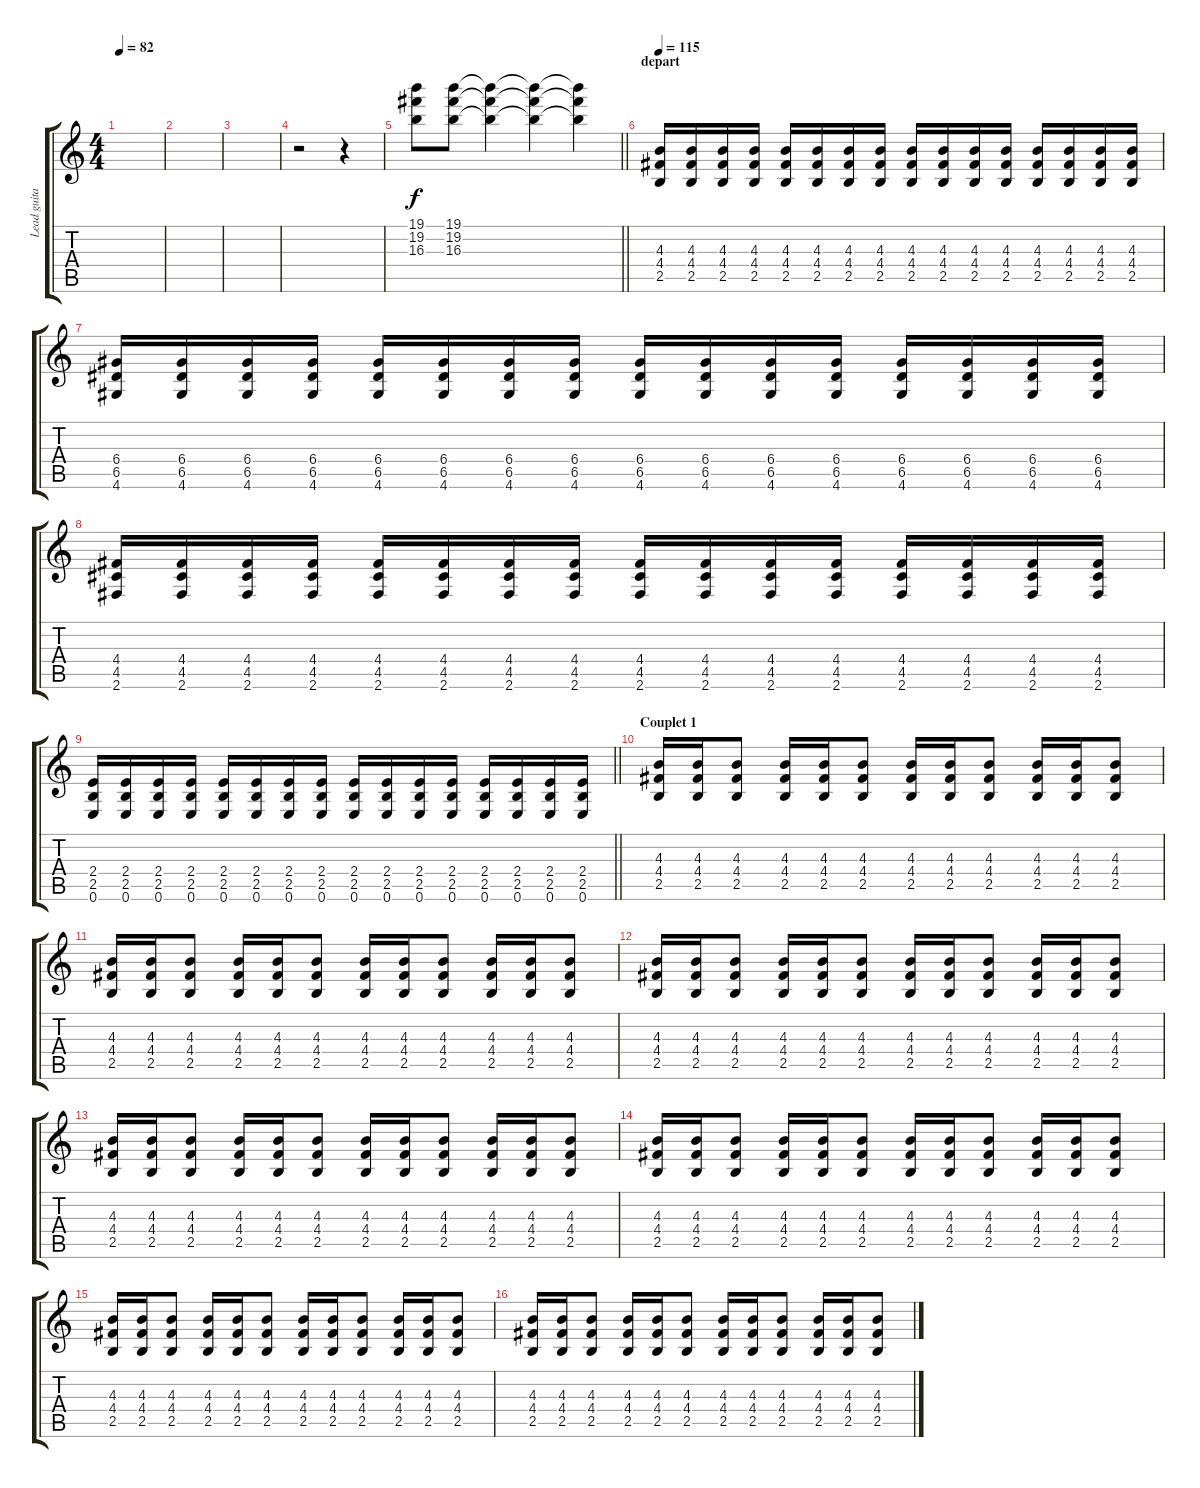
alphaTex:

\track ("Lead guitare (Deryck)" "Lead guita") {instrument overdrivenguitar}
\staff {score tabs}
\tuning (E4 B3 G3 D3 A2 E2) {hide}
\ts (4 4)
\tempo 82
\clef g2
\ks c
|
|
|
r.2{volume 0} r.4 |
\barLineRight lightlight
(19.1 19.2 16.3).8{volume 0} (19.1 19.2 16.3).8{volume 13} (19.1{t} 19.2{t} 16.3{t}).4 (19.1{t} 19.2{t} 16.3{t}).4 (19.1{t} 19.2{t} 16.3{t}).4 |
\section ("" "depart")
\tempo 120
\tempo 115
(4.3 4.4 2.5).16 (4.3 4.4 2.5).16 (4.3 4.4 2.5).16 (4.3 4.4 2.5).16 (4.3 4.4 2.5).16 (4.3 4.4 2.5).16 (4.3 4.4 2.5).16 (4.3 4.4 2.5).16 (4.3 4.4 2.5).16 (4.3 4.4 2.5).16 (4.3 4.4 2.5).16 (4.3 4.4 2.5).16 (4.3 4.4 2.5).16 (4.3 4.4 2.5).16 (4.3 4.4 2.5).16 (4.3 4.4 2.5).16 |
(6.4 6.5 4.6).16 (6.4 6.5 4.6).16 (6.4 6.5 4.6).16 (6.4 6.5 4.6).16 (6.4 6.5 4.6).16 (6.4 6.5 4.6).16 (6.4 6.5 4.6).16 (6.4 6.5 4.6).16 (6.4 6.5 4.6).16 (6.4 6.5 4.6).16 (6.4 6.5 4.6).16 (6.4 6.5 4.6).16 (6.4 6.5 4.6).16 (6.4 6.5 4.6).16 (6.4 6.5 4.6).16 (6.4 6.5 4.6).16 |
(4.4 4.5 2.6).16 (4.4 4.5 2.6).16 (4.4 4.5 2.6).16 (4.4 4.5 2.6).16 (4.4 4.5 2.6).16 (4.4 4.5 2.6).16 (4.4 4.5 2.6).16 (4.4 4.5 2.6).16 (4.4 4.5 2.6).16 (4.4 4.5 2.6).16 (4.4 4.5 2.6).16 (4.4 4.5 2.6).16 (4.4 4.5 2.6).16 (4.4 4.5 2.6).16 (4.4 4.5 2.6).16 (4.4 4.5 2.6).16 |
\barLineRight lightlight
(2.4 2.5 0.6).16 (2.4 2.5 0.6).16 (2.4 2.5 0.6).16 (2.4 2.5 0.6).16 (2.4 2.5 0.6).16 (2.4 2.5 0.6).16 (2.4 2.5 0.6).16 (2.4 2.5 0.6).16 (2.4 2.5 0.6).16 (2.4 2.5 0.6).16 (2.4 2.5 0.6).16 (2.4 2.5 0.6).16 (2.4 2.5 0.6).16 (2.4 2.5 0.6).16 (2.4 2.5 0.6).16 (2.4 2.5 0.6).16 |
\section ("" "Couplet 1")
(4.3 4.4 2.5).16 (4.3 4.4 2.5).16 (4.3 4.4 2.5).8 (4.3 4.4 2.5).16 (4.3 4.4 2.5).16 (4.3 4.4 2.5).8 (4.3 4.4 2.5).16 (4.3 4.4 2.5).16 (4.3 4.4 2.5).8 (4.3 4.4 2.5).16 (4.3 4.4 2.5).16 (4.3 4.4 2.5).8 |
(4.3 4.4 2.5).16 (4.3 4.4 2.5).16 (4.3 4.4 2.5).8 (4.3 4.4 2.5).16 (4.3 4.4 2.5).16 (4.3 4.4 2.5).8 (4.3 4.4 2.5).16 (4.3 4.4 2.5).16 (4.3 4.4 2.5).8 (4.3 4.4 2.5).16 (4.3 4.4 2.5).16 (4.3 4.4 2.5).8 |
(4.3 4.4 2.5).16 (4.3 4.4 2.5).16 (4.3 4.4 2.5).8 (4.3 4.4 2.5).16 (4.3 4.4 2.5).16 (4.3 4.4 2.5).8 (4.3 4.4 2.5).16 (4.3 4.4 2.5).16 (4.3 4.4 2.5).8 (4.3 4.4 2.5).16 (4.3 4.4 2.5).16 (4.3 4.4 2.5).8 |
(4.3 4.4 2.5).16 (4.3 4.4 2.5).16 (4.3 4.4 2.5).8 (4.3 4.4 2.5).16 (4.3 4.4 2.5).16 (4.3 4.4 2.5).8 (4.3 4.4 2.5).16 (4.3 4.4 2.5).16 (4.3 4.4 2.5).8 (4.3 4.4 2.5).16 (4.3 4.4 2.5).16 (4.3 4.4 2.5).8 |
(4.3 4.4 2.5).16 (4.3 4.4 2.5).16 (4.3 4.4 2.5).8 (4.3 4.4 2.5).16 (4.3 4.4 2.5).16 (4.3 4.4 2.5).8 (4.3 4.4 2.5).16 (4.3 4.4 2.5).16 (4.3 4.4 2.5).8 (4.3 4.4 2.5).16 (4.3 4.4 2.5).16 (4.3 4.4 2.5).8 |
(4.3 4.4 2.5).16 (4.3 4.4 2.5).16 (4.3 4.4 2.5).8 (4.3 4.4 2.5).16 (4.3 4.4 2.5).16 (4.3 4.4 2.5).8 (4.3 4.4 2.5).16 (4.3 4.4 2.5).16 (4.3 4.4 2.5).8 (4.3 4.4 2.5).16 (4.3 4.4 2.5).16 (4.3 4.4 2.5).8 |
(4.3 4.4 2.5).16 (4.3 4.4 2.5).16 (4.3 4.4 2.5).8 (4.3 4.4 2.5).16 (4.3 4.4 2.5).16 (4.3 4.4 2.5).8 (4.3 4.4 2.5).16 (4.3 4.4 2.5).16 (4.3 4.4 2.5).8 (4.3 4.4 2.5).16 (4.3 4.4 2.5).16 (4.3 4.4 2.5).8
